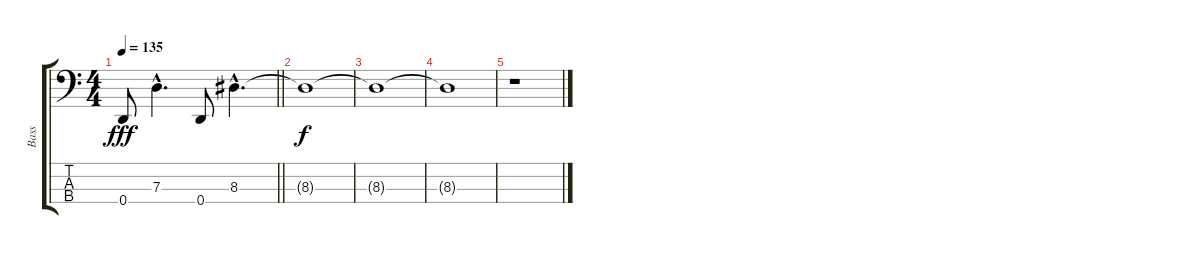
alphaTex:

\track ("Bass" "Bass") {instrument electricbasspick}
\staff {score tabs}
\tuning (F2 C2 G1 D1) {hide}
\ts (4 4)
\tempo 135
\clef f4
\barLineRight lightlight
\ks c
0.4.8{dy fff} 7.3{hac}.4{d} 0.4.8 8.3{hac}.4{d} |
8.3{t}.1{dy f volume 0} |
8.3{t}.1 |
8.3{t}.1 |
r.1
